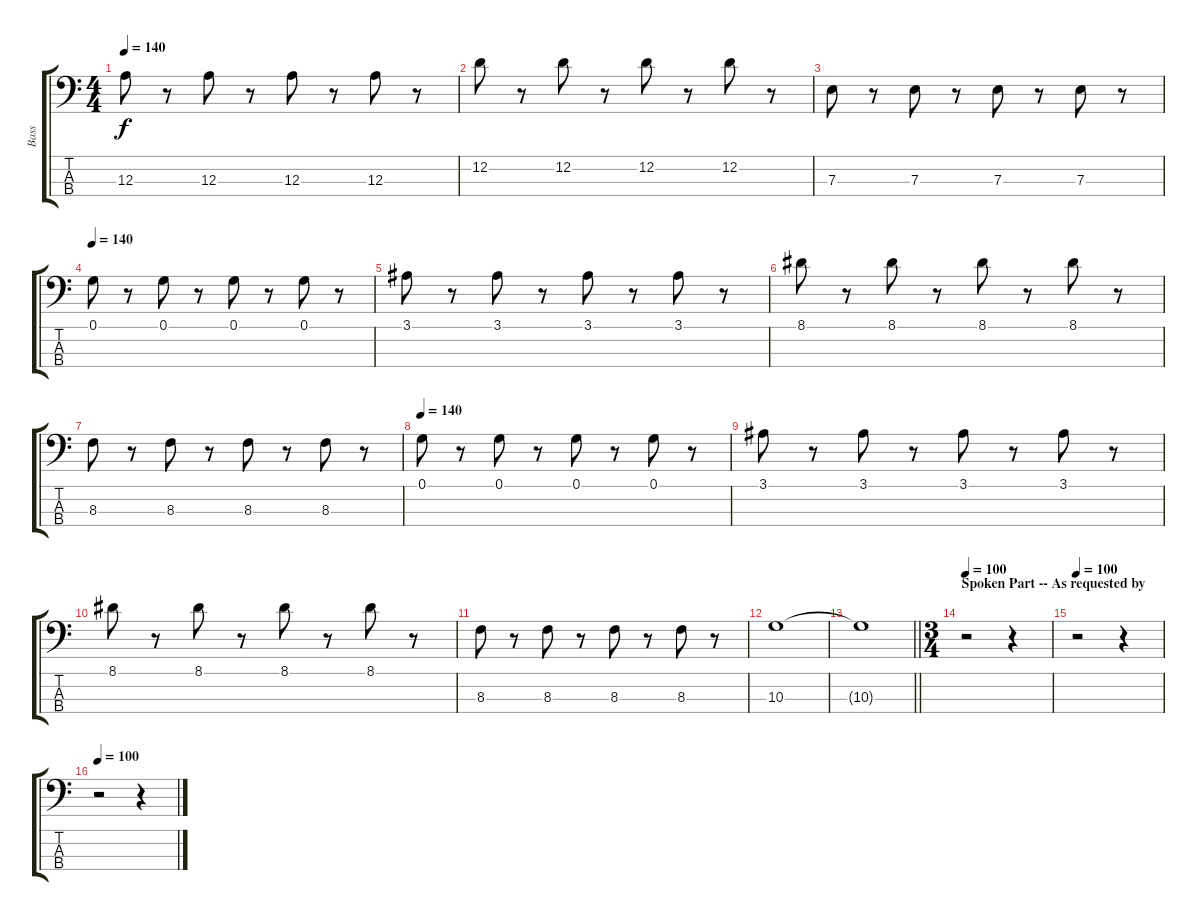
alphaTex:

\track ("Bass" "Bass") {instrument fretlessbass}
\staff {score tabs}
\tuning (G2 D2 A1 E1) {hide}
\ts (4 4)
\tempo 140
\clef f4
\ks c
12.3.8{dy f} r.8 12.3.8 r.8 12.3.8 r.8 12.3.8 r.8 |
12.2.8 r.8 12.2.8 r.8 12.2.8 r.8 12.2.8 r.8 |
7.3.8 r.8 7.3.8 r.8 7.3.8 r.8 7.3.8 r.8 |
\tempo 140
0.1.8{instrument fretlessbass} r.8 0.1.8 r.8 0.1.8 r.8 0.1.8 r.8 |
3.1.8 r.8 3.1.8 r.8 3.1.8 r.8 3.1.8 r.8 |
8.1.8 r.8 8.1.8 r.8 8.1.8 r.8 8.1.8 r.8 |
8.3.8 r.8 8.3.8 r.8 8.3.8 r.8 8.3.8 r.8 |
\tempo 140
0.1.8{instrument fretlessbass} r.8 0.1.8 r.8 0.1.8 r.8 0.1.8 r.8 |
3.1.8 r.8 3.1.8 r.8 3.1.8 r.8 3.1.8 r.8 |
8.1.8 r.8 8.1.8 r.8 8.1.8 r.8 8.1.8 r.8 |
8.3.8 r.8 8.3.8 r.8 8.3.8 r.8 8.3.8 r.8 |
10.3.1{volume 0} |
\barLineRight lightlight
10.3{t}.1 |
\ts (3 4)
\section ("" "Spoken Part -- As requested by")
\tempo 100
r.2 r.4 |
\tempo 100
r.2 r.4 |
\tempo 100
r.2 r.4
